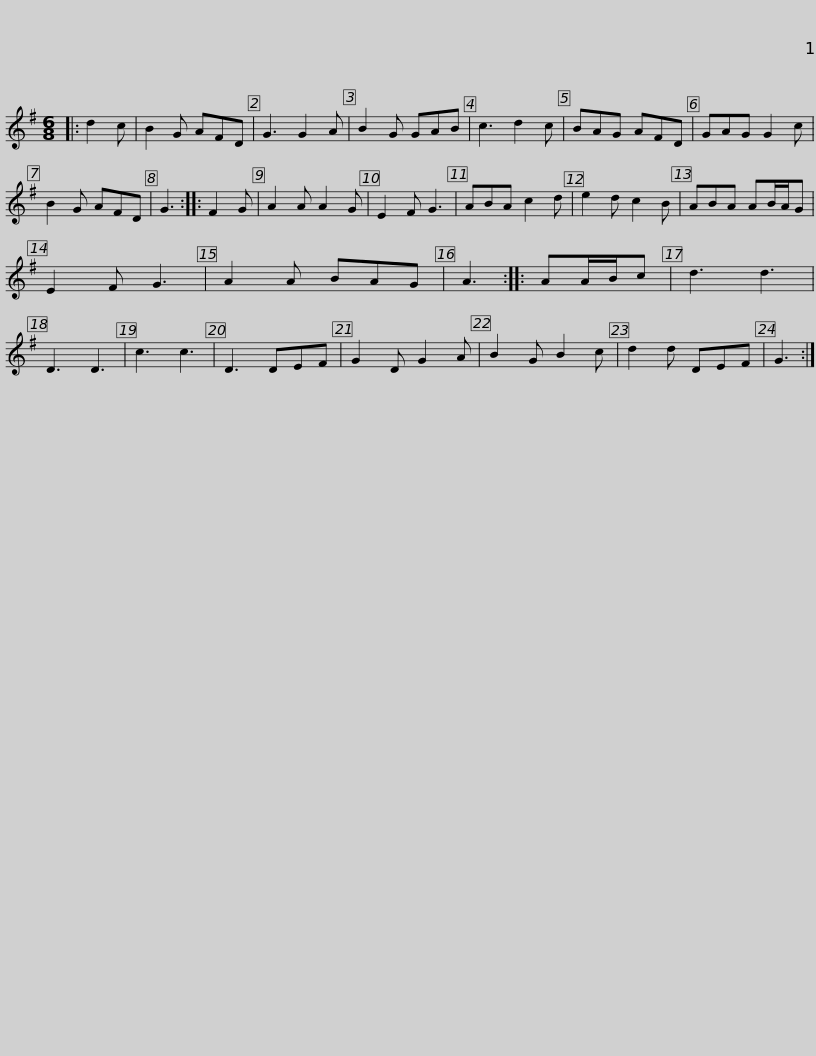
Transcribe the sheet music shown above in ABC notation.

X:1
L:1/8
M:6/8
I:linebreak $
K:G
V:1 treble
V:1
|: d2 c | B2 G AFD | G3 G2 A | B2 G GAB | c3 d2 c | %5
 BAG AFD | GAG G2 c | B2 G AFD | G3 ::$ F2 G | %10
 A2 A A2 G | E2 F G3 | ABA c2 d | e2 d c2 B | ABA AB/A/G | %15
 E2 F G3 | A2 A BAG | A3 ::$ AA/B/c | d3 d3 | %20
 D3 D3 | c3 c3 | D3 DEF | G2 D G2 A | B2 G B2 c | %25
 d2 d DEF | G3 :| %27
